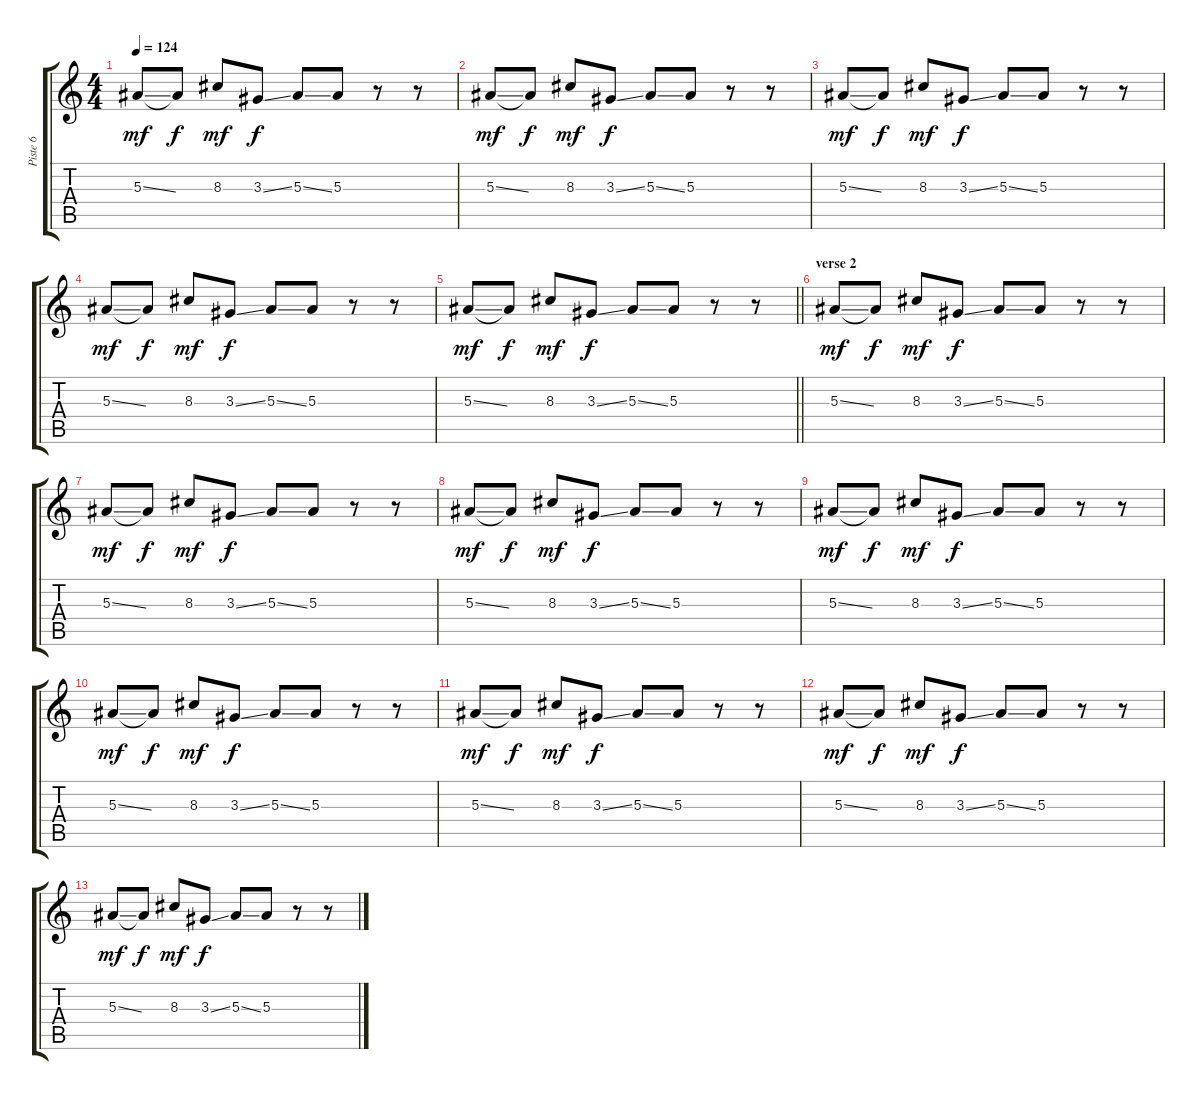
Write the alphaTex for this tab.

\track ("Piste 6" "Piste 6") {instrument synthbass1}
\staff {score tabs}
\tuning (D4 A3 F3 C3 G2 D2) {hide}
\ts (4 4)
\tempo 124
\clef g2
\ks c
5.3{ss}.8{dy mf} 5.3{t}.8{dy f} 8.3.8{dy mf} 3.3{ss}.8{dy f} 5.3{ss}.8 5.3.8 r.8 r.8 |
5.3{ss}.8{dy mf} 5.3{t}.8{dy f} 8.3.8{dy mf} 3.3{ss}.8{dy f} 5.3{ss}.8 5.3.8 r.8 r.8 |
5.3{ss}.8{dy mf} 5.3{t}.8{dy f} 8.3.8{dy mf} 3.3{ss}.8{dy f} 5.3{ss}.8 5.3.8 r.8 r.8 |
5.3{ss}.8{dy mf} 5.3{t}.8{dy f} 8.3.8{dy mf} 3.3{ss}.8{dy f} 5.3{ss}.8 5.3.8 r.8 r.8 |
\barLineRight lightlight
5.3{ss}.8{dy mf} 5.3{t}.8{dy f} 8.3.8{dy mf} 3.3{ss}.8{dy f} 5.3{ss}.8 5.3.8 r.8 r.8 |
\section ("" "verse 2")
5.3{ss}.8{dy mf} 5.3{t}.8{dy f} 8.3.8{dy mf} 3.3{ss}.8{dy f} 5.3{ss}.8 5.3.8 r.8 r.8 |
5.3{ss}.8{dy mf} 5.3{t}.8{dy f} 8.3.8{dy mf} 3.3{ss}.8{dy f} 5.3{ss}.8 5.3.8 r.8 r.8 |
5.3{ss}.8{dy mf} 5.3{t}.8{dy f} 8.3.8{dy mf} 3.3{ss}.8{dy f} 5.3{ss}.8 5.3.8 r.8 r.8 |
5.3{ss}.8{dy mf} 5.3{t}.8{dy f} 8.3.8{dy mf} 3.3{ss}.8{dy f} 5.3{ss}.8 5.3.8 r.8 r.8 |
5.3{ss}.8{dy mf} 5.3{t}.8{dy f} 8.3.8{dy mf} 3.3{ss}.8{dy f} 5.3{ss}.8 5.3.8 r.8 r.8 |
5.3{ss}.8{dy mf} 5.3{t}.8{dy f} 8.3.8{dy mf} 3.3{ss}.8{dy f} 5.3{ss}.8 5.3.8 r.8 r.8 |
5.3{ss}.8{dy mf} 5.3{t}.8{dy f} 8.3.8{dy mf} 3.3{ss}.8{dy f} 5.3{ss}.8 5.3.8 r.8 r.8 |
5.3{ss}.8{dy mf} 5.3{t}.8{dy f} 8.3.8{dy mf} 3.3{ss}.8{dy f} 5.3{ss}.8 5.3.8 r.8 r.8
